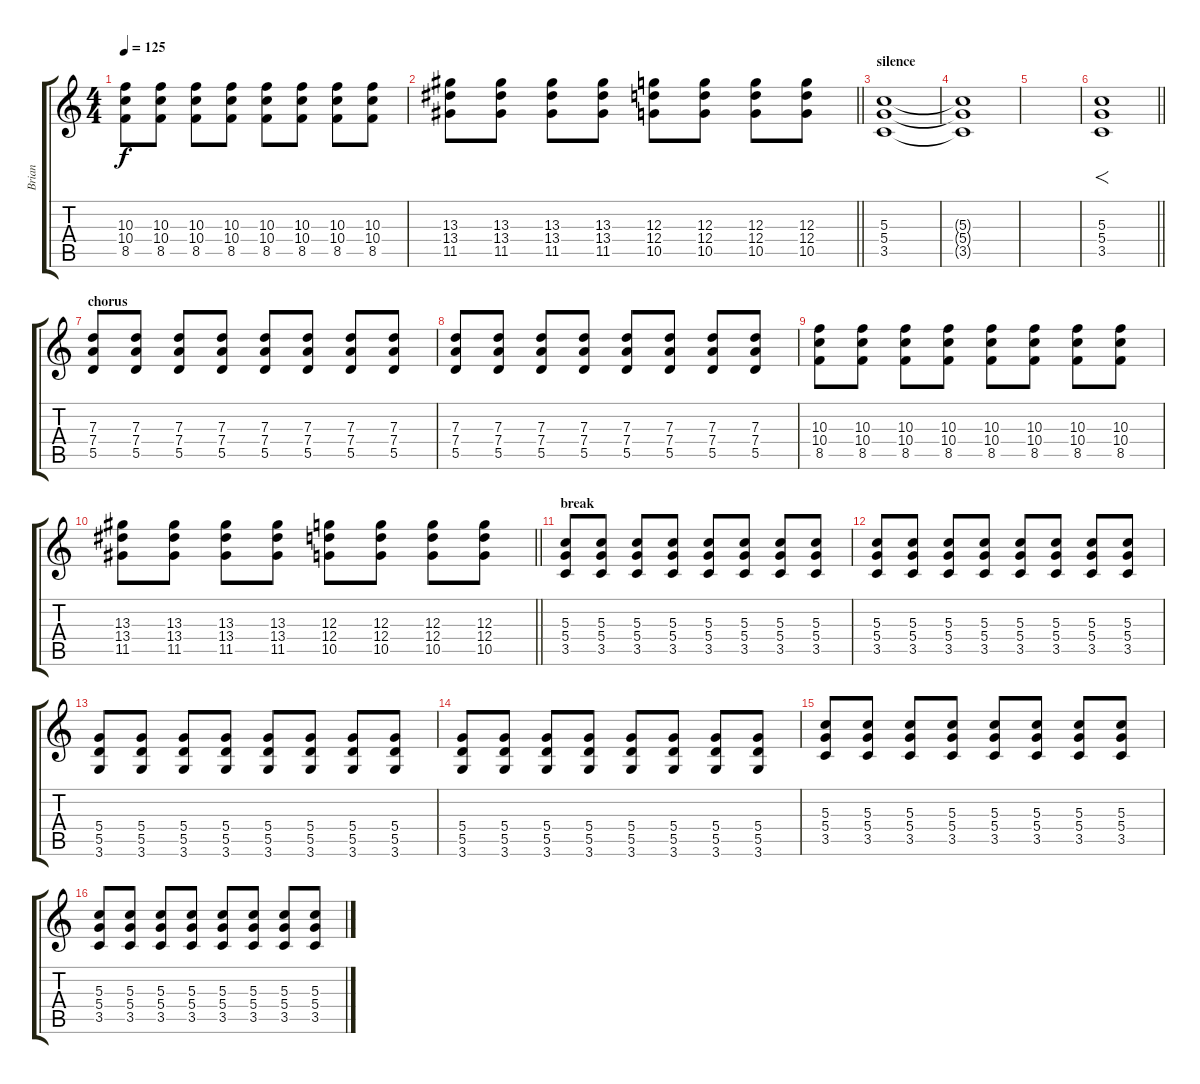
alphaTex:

\track ("Brian" "Brian") {instrument overdrivenguitar}
\staff {score tabs}
\tuning (E4 B3 G3 D3 A2 E2) {hide}
\ts (4 4)
\tempo 125
\clef g2
\ks c
(10.3 10.4 8.5).8{dy f} (10.3 10.4 8.5).8 (10.3 10.4 8.5).8 (10.3 10.4 8.5).8 (10.3 10.4 8.5).8 (10.3 10.4 8.5).8 (10.3 10.4 8.5).8 (10.3 10.4 8.5).8 |
\barLineRight lightlight
(13.3 13.4 11.5).8 (13.3 13.4 11.5).8 (13.3 13.4 11.5).8 (13.3 13.4 11.5).8 (12.3 12.4 10.5).8 (12.3 12.4 10.5).8 (12.3 12.4 10.5).8 (12.3 12.4 10.5).8 |
\section ("" "silence")
(5.3 5.4 3.5).1{volume 0} |
(5.3{t} 5.4{t} 3.5{t}).1 |
|
\barLineRight lightlight
(5.3 5.4 3.5).1{f} |
\section ("" "chorus")
(7.3 7.4 5.5).8 (7.3 7.4 5.5).8 (7.3 7.4 5.5).8 (7.3 7.4 5.5).8 (7.3 7.4 5.5).8 (7.3 7.4 5.5).8 (7.3 7.4 5.5).8 (7.3 7.4 5.5).8 |
(7.3 7.4 5.5).8 (7.3 7.4 5.5).8 (7.3 7.4 5.5).8 (7.3 7.4 5.5).8 (7.3 7.4 5.5).8 (7.3 7.4 5.5).8 (7.3 7.4 5.5).8 (7.3 7.4 5.5).8 |
(10.3 10.4 8.5).8 (10.3 10.4 8.5).8 (10.3 10.4 8.5).8 (10.3 10.4 8.5).8 (10.3 10.4 8.5).8 (10.3 10.4 8.5).8 (10.3 10.4 8.5).8 (10.3 10.4 8.5).8 |
\barLineRight lightlight
(13.3 13.4 11.5).8 (13.3 13.4 11.5).8 (13.3 13.4 11.5).8 (13.3 13.4 11.5).8 (12.3 12.4 10.5).8 (12.3 12.4 10.5).8 (12.3 12.4 10.5).8 (12.3 12.4 10.5).8 |
\section ("" "break")
(5.3 5.4 3.5).8 (5.3 5.4 3.5).8 (5.3 5.4 3.5).8 (5.3 5.4 3.5).8 (5.3 5.4 3.5).8 (5.3 5.4 3.5).8 (5.3 5.4 3.5).8 (5.3 5.4 3.5).8 |
(5.3 5.4 3.5).8 (5.3 5.4 3.5).8 (5.3 5.4 3.5).8 (5.3 5.4 3.5).8 (5.3 5.4 3.5).8 (5.3 5.4 3.5).8 (5.3 5.4 3.5).8 (5.3 5.4 3.5).8 |
(5.4 5.5 3.6).8 (5.4 5.5 3.6).8 (5.4 5.5 3.6).8 (5.4 5.5 3.6).8 (5.4 5.5 3.6).8 (5.4 5.5 3.6).8 (5.4 5.5 3.6).8 (5.4 5.5 3.6).8 |
(5.4 5.5 3.6).8 (5.4 5.5 3.6).8 (5.4 5.5 3.6).8 (5.4 5.5 3.6).8 (5.4 5.5 3.6).8 (5.4 5.5 3.6).8 (5.4 5.5 3.6).8 (5.4 5.5 3.6).8 |
(5.3 5.4 3.5).8 (5.3 5.4 3.5).8 (5.3 5.4 3.5).8 (5.3 5.4 3.5).8 (5.3 5.4 3.5).8 (5.3 5.4 3.5).8 (5.3 5.4 3.5).8 (5.3 5.4 3.5).8 |
(5.3 5.4 3.5).8 (5.3 5.4 3.5).8 (5.3 5.4 3.5).8 (5.3 5.4 3.5).8 (5.3 5.4 3.5).8 (5.3 5.4 3.5).8 (5.3 5.4 3.5).8 (5.3 5.4 3.5).8
